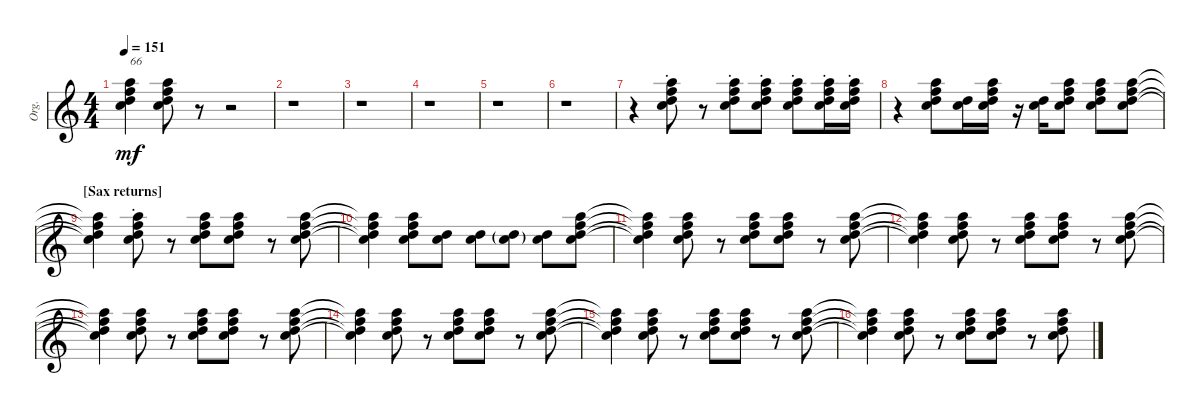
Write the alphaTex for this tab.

\bracketExtendMode groupsimilarinstruments
\track ("Organ" "Org.") {instrument acousticgrandpiano}
\staff {score}
\tuning (E4 B3 G3 D3 A2 E2)
\ts (4 4)
\tempo 151
\clef g2
\ks aminor
(22.3{t} 15.2{t} 8.1{t} 31.4{t}).4{txt "66" dy mf} (22.3 15.2 8.1 31.4).8 r.8 r.2 |
r.1 |
r.1 |
r.1 |
r.1 |
r.1 |
r.4 (22.3{st} 15.2{st} 8.1{st} 31.4{st}).8 r.8 (22.3{st} 15.2{st} 8.1{st} 31.4{st}).8 (22.3{st} 15.2{st} 8.1{st} 31.4{st}).8 (22.3{st} 15.2{st} 8.1{st} 31.4{st}).8 (22.3{st} 15.2{st} 8.1{st} 31.4{st}).16 (22.3{st} 15.2{st} 8.1{st} 31.4{st}).16 |
r.4 (22.3 15.2 8.1 31.4).8 (15.2 17.3).16 (22.3 15.2 8.1 31.4).16 r.16 (15.2 17.3).16 (22.3 15.2 8.1 31.4).8 (22.3 15.2 8.1 31.4).8 (22.3 15.2 8.1 31.4).8 |
\section ("" "[Sax returns]")
(22.3{t} 15.2{t} 8.1{t} 31.4{t}).4 (22.3{st} 15.2{st} 8.1{st} 31.4{st}).8 r.8 (22.3 15.2 8.1 31.4).8 (22.3 15.2 8.1 31.4).8 r.8 (22.3 15.2 8.1 31.4).8 |
(22.3{t} 15.2{t} 8.1{t} 31.4{t}).4 (22.3 15.2 8.1 31.4).8 (15.2 17.3).8 (15.2 17.3).8 (15.2{g} 17.3{g}).8 (15.2 17.3).8 (22.3 15.2 8.1 31.4).8 |
(22.3{t} 15.2{t} 8.1{t} 31.4{t}).4 (22.3 15.2 8.1 31.4).8 r.8 (22.3 15.2 8.1 31.4).8 (22.3 15.2 8.1 31.4).8 r.8 (22.3 15.2 8.1 31.4).8 |
(22.3{t} 15.2{t} 8.1{t} 31.4{t}).4 (22.3 15.2 8.1 31.4).8 r.8 (22.3 15.2 8.1 31.4).8 (22.3 15.2 8.1 31.4).8 r.8 (22.3 15.2 8.1 31.4).8 |
(22.3{t} 15.2{t} 8.1{t} 31.4{t}).4 (22.3 15.2 8.1 31.4).8 r.8 (22.3 15.2 8.1 31.4).8 (22.3 15.2 8.1 31.4).8 r.8 (22.3 15.2 8.1 31.4).8 |
(22.3{t} 15.2{t} 8.1{t} 31.4{t}).4 (22.3 15.2 8.1 31.4).8 r.8 (22.3 15.2 8.1 31.4).8 (22.3 15.2 8.1 31.4).8 r.8 (22.3 15.2 8.1 31.4).8 |
(22.3{t} 15.2{t} 8.1{t} 31.4{t}).4 (22.3 15.2 8.1 31.4).8 r.8 (22.3 15.2 8.1 31.4).8 (22.3 15.2 8.1 31.4).8 r.8 (22.3 15.2 8.1 31.4).8 |
(22.3{t} 15.2{t} 8.1{t} 31.4{t}).4 (22.3 15.2 8.1 31.4).8 r.8 (22.3 15.2 8.1 31.4).8 (22.3 15.2 8.1 31.4).8 r.8 (22.3 15.2 8.1 31.4).8
